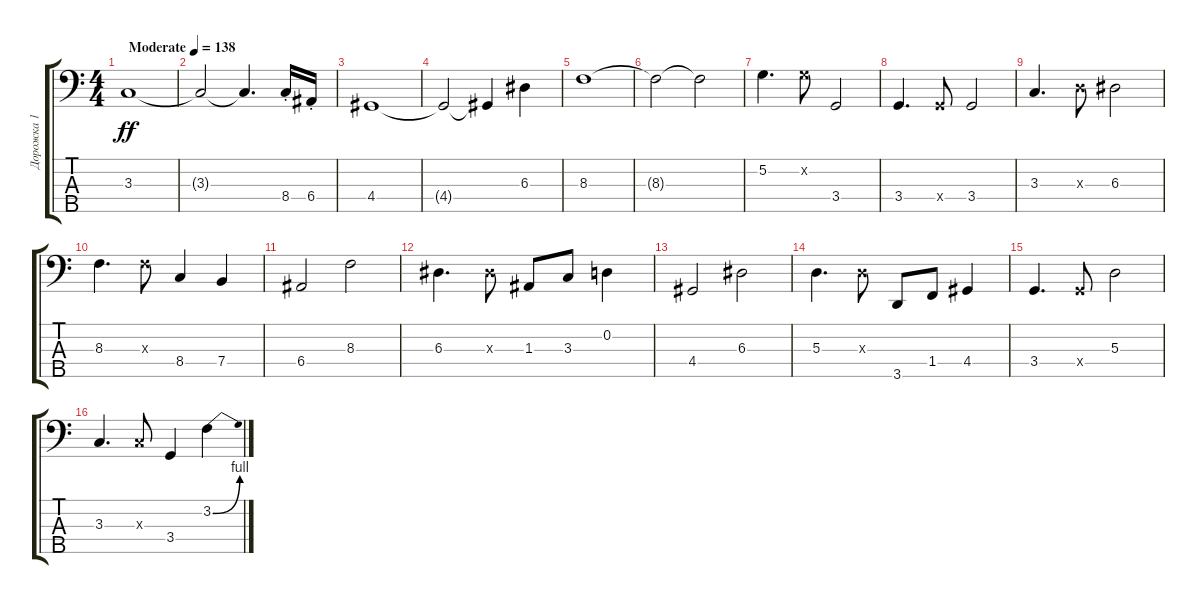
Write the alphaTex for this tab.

\track ("Дорожка 1" "Дорожка 1") {instrument electricbassfinger}
\staff {score tabs}
\tuning (G2 D2 A1 E1 B0) {hide}
\ts (4 4)
\tempo (138 "Moderate")
\clef f4
\ks c
3.3.1{dy ff instrument electricbassfinger} |
3.3{t}.2 3.3{t}.4{d} 8.4{st}.16 6.4{st}.16 |
4.4.1 |
4.4{t}.2 4.4{t}.4 6.3.4 |
8.3.1 |
8.3{t}.2 8.3{t}.2 |
5.2.4{d} 5.2{x}.8 3.4.2 |
3.4.4{d} 3.4{x}.8 3.4.2 |
3.3.4{d} 5.3{x}.8 6.3.2 |
8.3.4{d} 8.3{x}.8 8.4.4 7.4.4 |
6.4.2 8.3.2 |
6.3.4{d} 6.3{x}.8 1.3.8 3.3.8 0.2.4 |
4.4.2 6.3.2 |
5.3.4{d} 5.3{x}.8 3.5.8 1.4.8 4.4.4 |
3.4.4{d} 3.4{x}.8 5.3.2 |
3.3.4{d} 3.3{x}.8 3.4.4 3.2{be (bend 0 0 60 4)}.4
